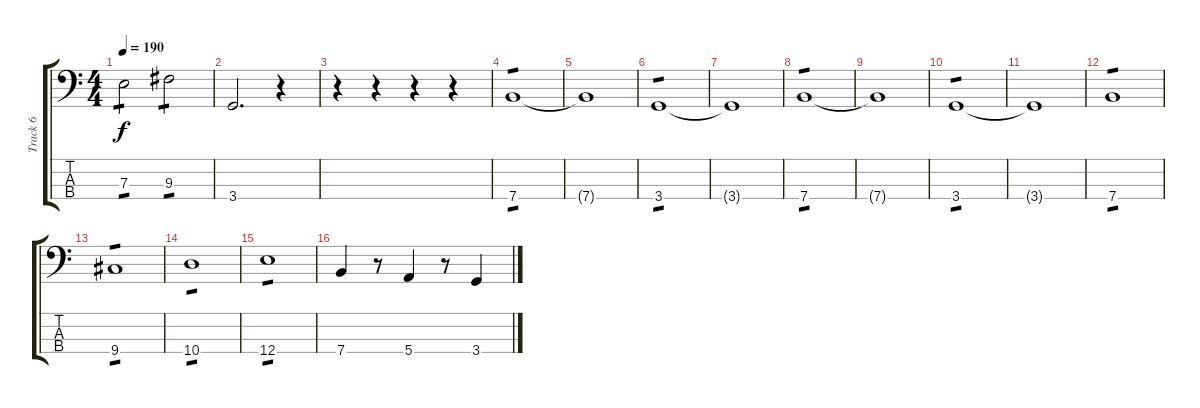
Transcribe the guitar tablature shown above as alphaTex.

\track ("Track 6" "Track 6") {instrument electricbassfinger}
\staff {score tabs}
\tuning (G2 D2 A1 E1) {hide}
\ts (4 4)
\tempo 190
\clef f4
\ks c
7.3.2{tp 1 dy f} 9.3.2{tp 1} |
3.4.2{d} r.4 |
r.4 r.4 r.4 r.4 |
7.4.1{tp 1} |
7.4{t}.1 |
3.4.1{tp 1} |
3.4{t}.1 |
7.4.1{tp 1} |
7.4{t}.1 |
3.4.1{tp 1} |
3.4{t}.1 |
7.4.1{tp 1} |
9.4.1{tp 1} |
10.4.1{tp 1} |
12.4.1{tp 1} |
7.4.4 r.8 5.4.4 r.8 3.4.4
